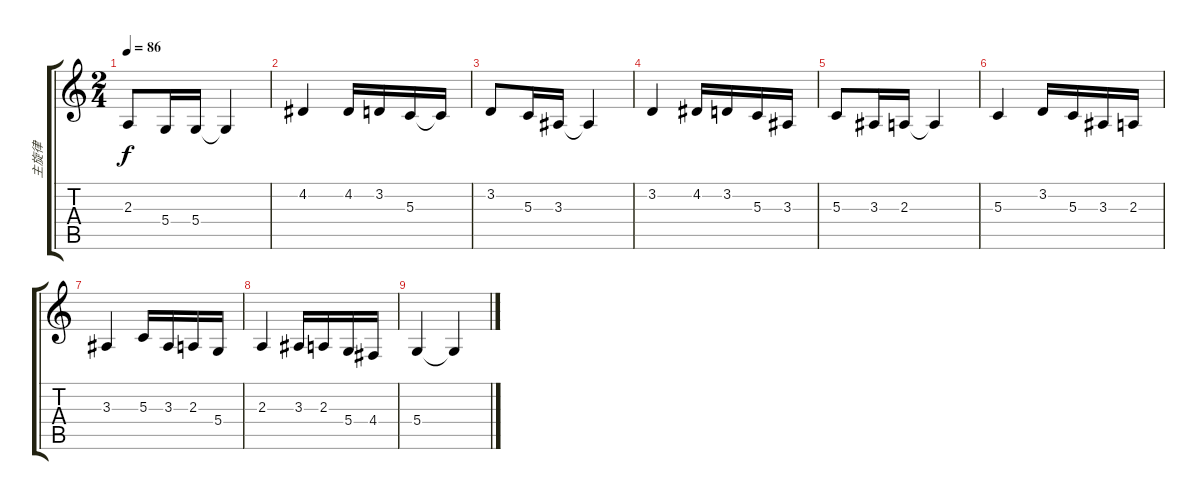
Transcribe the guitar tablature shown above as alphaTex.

\track ("主旋律" "主旋律") {instrument panflute}
\staff {score tabs}
\tuning (E4 B3 G3 D3 A2 E2) {hide}
\ts (2 4)
\tempo 86
\clef g2
\ks c
2.3.8{dy f} 5.4.16 5.4.16 5.4{t}.4 |
4.2.4 4.2.16 3.2.16 5.3.16 5.3{t}.16 |
3.2.8 5.3.16 3.3.16 3.3{t}.4 |
3.2.4 4.2.16 3.2.16 5.3.16 3.3.16 |
5.3.8 3.3.16 2.3.16 2.3{t}.4 |
5.3.4 3.2.16 5.3.16 3.3.16 2.3.16 |
3.3.4 5.3.16 3.3.16 2.3.16 5.4.16 |
2.3.4 3.3.16 2.3.16 5.4.16 4.4.16 |
5.4.4 5.4{t}.4
